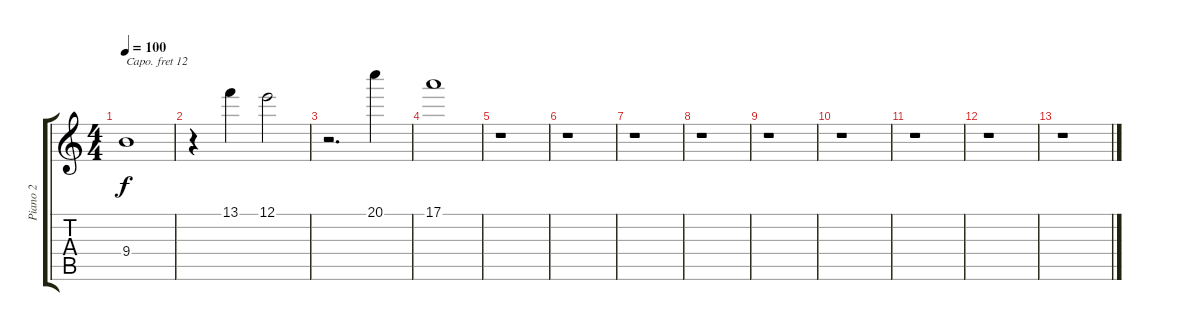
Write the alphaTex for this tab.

\track ("Piano 2" "Piano 2") {instrument brightacousticpiano}
\staff {score tabs}
\capo 12
\tuning (E4 B3 G3 D3 A2 E2) {hide}
\ts (4 4)
\tempo 100
\clef g2
\ks c
9.4.1{dy f instrument brightacousticpiano} |
r.4 13.1.4 12.1.2 |
r.2{d} 20.1.4 |
17.1.1 |
r.1 |
r.1 |
r.1 |
r.1 |
r.1 |
r.1 |
r.1 |
r.1 |
r.1
